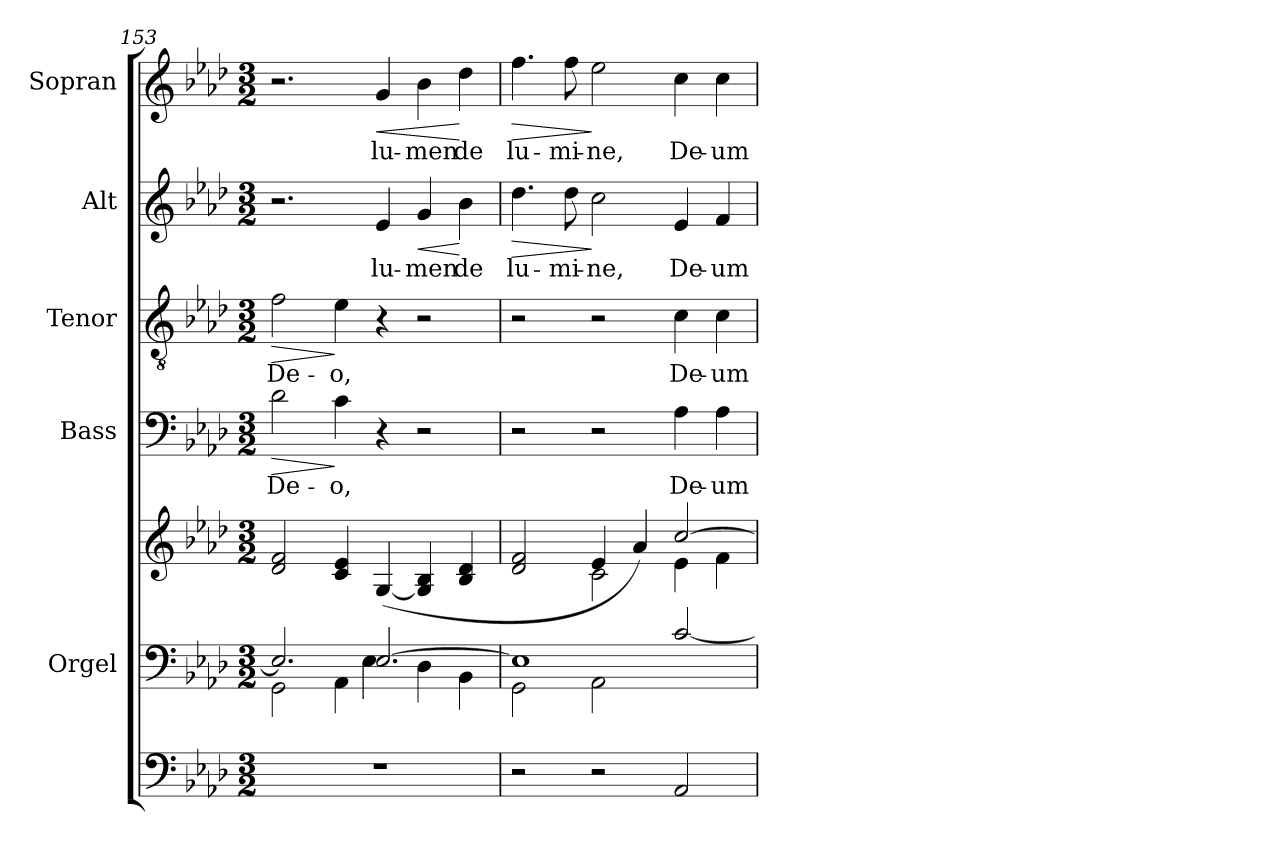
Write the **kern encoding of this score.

**kern	**kern	**kern	**kern	**text	**dynam	**kern	**text	**dynam	**kern	**text	**dynam	**kern	**text	**dynam
*part6	*part5	*part5	*part4	*part4	*part4	*part3	*part3	*part3	*part2	*part2	*part2	*part1	*part1	*part1
*staff7	*staff6	*staff5	*staff4	*staff4	*staff4	*staff3	*staff3	*staff3	*staff2	*staff2	*staff2	*staff1	*staff1	*staff1
*	*I"Orgel	*	*I"Bass	*	*	*I"Tenor	*	*	*I"Alt	*	*	*I"Sopran	*	*
*	*I'Org.	*	*I'B	*	*	*I'T	*	*	*I'A	*	*	*I'S	*	*
*clefF4	*clefF4	*clefG2	*clefF4	*	*	*clefGv2	*	*	*clefG2	*	*	*clefG2	*	*
*ITrd7c12	*	*	*	*	*	*	*	*	*	*	*	*	*	*
*k[b-e-a-d-]	*k[b-e-a-d-]	*k[b-e-a-d-]	*k[b-e-a-d-]	*	*	*k[b-e-a-d-]	*	*	*k[b-e-a-d-]	*	*	*k[b-e-a-d-]	*	*
*A-:	*A-:	*A-:	*A-:	*	*	*A-:	*	*	*A-:	*	*	*A-:	*	*
*M3/2	*M3/2	*M3/2	*M3/2	*	*	*M3/2	*	*	*M3/2	*	*	*M3/2	*	*
=153	=153	=153	=153	=153	=153	=153	=153	=153	=153	=153	=153	=153	=153	=153
*	*^	*	*	*	*	*	*	*	*	*	*	*	*	*
!	!	!	!	!	!LO:LY:b	!LO:HP:b	!	!LO:LY:b	!LO:HP:b	!	!	!	!	!	!
1.r	2.E-/]	2GG\	2d-/ 2f/	2d-\	De-	>	2f\	De-	>	2.r	.	.	2.r	.	.
!	!	!	!	!	!LO:LY:b	!	!	!LO:LY:b	!	!	!	!	!	!	!
.	.	4AA-\	4c/ 4e-/	4c\	-o,	]	4e-\	-o,	]	.	.	.	.	.	.
!	!	!	!	!	!	!	!	!	!	!	!LO:LY:b	!	!	!LO:LY:b	!LO:HP:b
.	[>2.E-/	4E-\	([4G/	4r	.	.	4r	.	.	4e-/	lu-	.	4g/	lu-	<
!	!	!	!	!	!	!	!	!	!	!	!LO:LY:b	!LO:HP:b	!	!LO:LY:b	!
.	.	4D-\	4G/] 4B-/	2r	.	.	2r	.	.	4g/	-men	<	4b-\	-men	.
!	!	!	!	!	!	!	!	!	!	!	!LO:LY:b	!	!	!LO:LY:b	!
.	.	4BB-\	4B-/ 4d-/	.	.	.	.	.	.	4b-\	de	[	4dd-\	de	[
=154	=154	=154	=154	=154	=154	=154	=154	=154	=154	=154	=154	=154	=154	=154	=154
*	*	*	*^	*	*	*	*	*	*	*	*	*	*	*	*
!	!	!	!	!	!	!	!	!	!	!	!	!LO:LY:b	!LO:HP:b	!	!LO:LY:b	!LO:HP:b
2r	1E-]	2GG\	2d-/ 2f/	2ryy	2r	.	.	2r	.	.	4.dd-\	lu-	>	4.ff\	lu-	>
!	!	!	!	!	!	!	!	!	!	!	!	!LO:LY:b	!	!	!LO:LY:b	!
.	.	.	.	.	.	.	.	.	.	.	8dd-\	-mi-	.	8ff\	-mi-	.
!	!	!	!	!	!	!	!	!	!	!	!	!LO:LY:b	!	!	!LO:LY:b	!
2r	.	2AA-\	4e-/	2c\	2r	.	.	2r	.	.	2cc\	-ne,	]	2ee-\	-ne,	]
.	.	.	4a-/)	.	.	.	.	.	.	.	.	.	.	.	.	.
!	!	!	!	!	!	!LO:LY:b	!	!	!LO:LY:b	!	!	!LO:LY:b	!	!	!LO:LY:b	!
2AAA-/	[>2c/	2ryy	[>2cc/	4e-\	4A-\	De-	.	4c\	De-	.	4e-/	De-	.	4cc\	De-	.
!	!	!	!	!	!	!LO:LY:b	!	!	!LO:LY:b	!	!	!LO:LY:b	!	!	!LO:LY:b	!
.	.	.	.	4f\	4A-\	-um	.	4c\	-um	.	4f/	-um	.	4cc\	-um	.
*	*v	*v	*	*	*	*	*	*	*	*	*	*	*	*	*	*
*	*	*v	*v	*	*	*	*	*	*	*	*	*	*	*	*
=	=	=	=	=	=	=	=	=	=	=	=	=	=	=
*-	*-	*-	*-	*-	*-	*-	*-	*-	*-	*-	*-	*-	*-	*-
